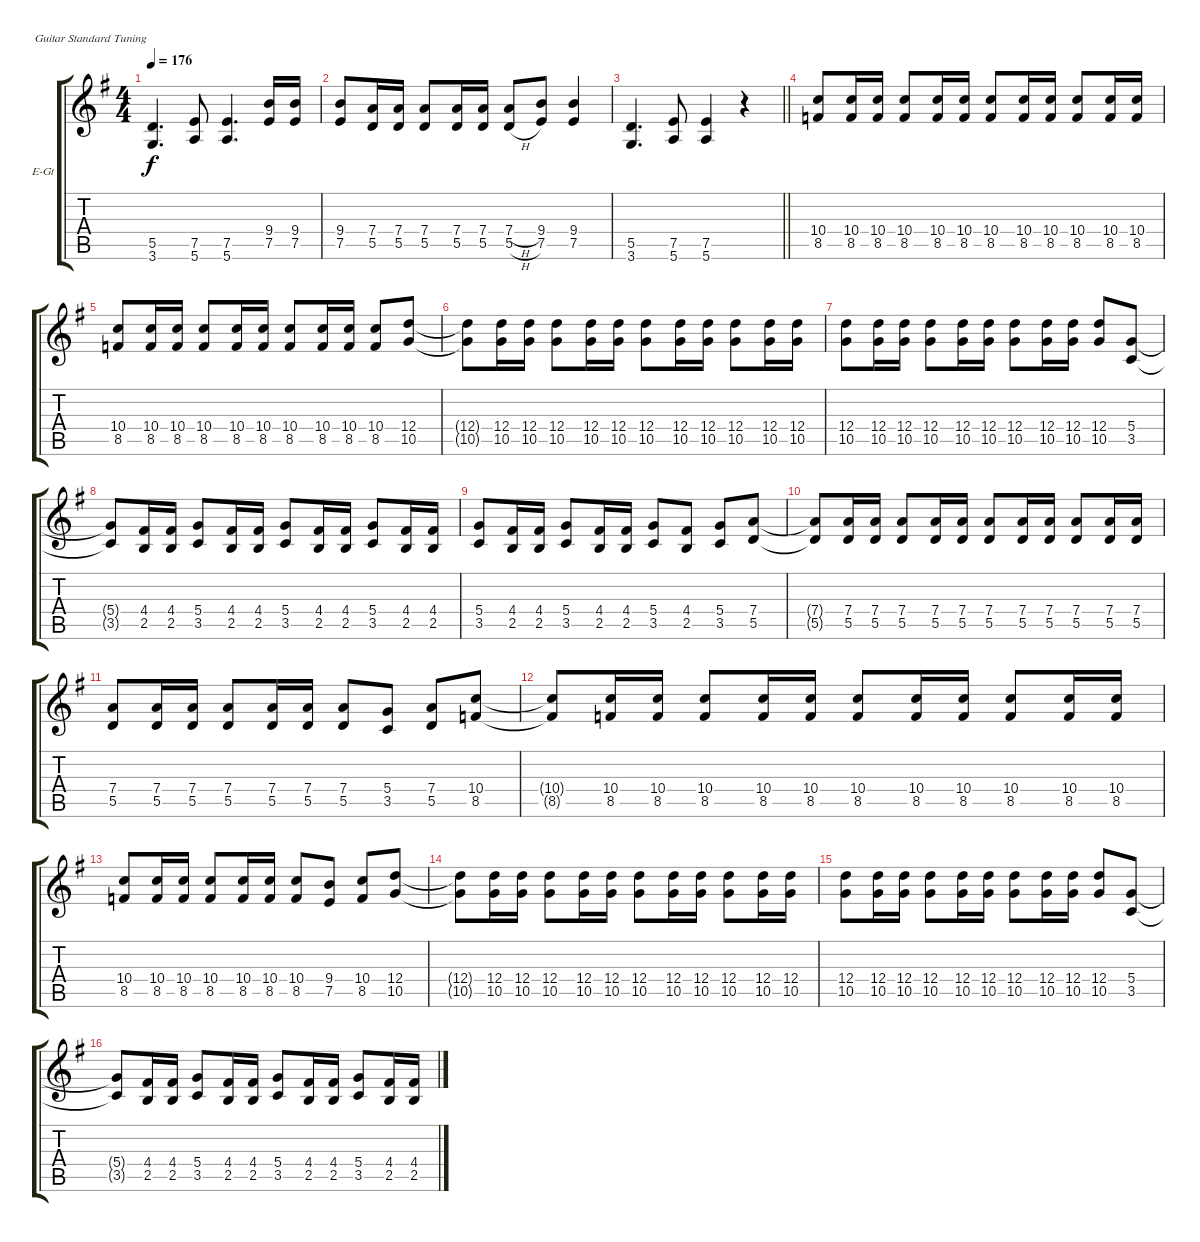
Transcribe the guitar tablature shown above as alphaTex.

\bracketExtendMode groupsimilarinstruments
\firstSystemTrackNameOrientation horizontal
\otherSystemsTrackNameOrientation horizontal
\track ("Guitar" "E-Gt") {instrument distortionguitar}
\staff {score tabs}
\tuning (E4 B3 G3 D3 A2 E2)
\ts (4 4)
\tempo 176
\clef g2
\scale
1.05549
\ks g
(5.5 3.6).4{d dy f} (7.5 5.6).8 (7.5 5.6).4{d} (9.4 7.5).16 (9.4 7.5).16 |
\scale
0.944515 (9.4 7.5).8 (7.4 5.5).16 (7.4 5.5).16 (7.4 5.5).8 (7.4 5.5).16 (7.4 5.5).16 (7.4{h} 5.5{h}).8 (9.4 7.5).8 (9.4 7.5).4 |
\scale
1.05549
\barLineRight lightlight
(5.5 3.6).4{d} (7.5 5.6).8 (7.5 5.6).4 r.4 |
\scale
0.944515 (10.4 8.5).8 (10.4 8.5).16 (10.4 8.5).16 (10.4 8.5).8 (10.4 8.5).16 (10.4 8.5).16 (10.4 8.5).8 (10.4 8.5).16 (10.4 8.5).16 (10.4 8.5).8 (10.4 8.5).16 (10.4 8.5).16 |
\scale
1.05549 (10.4 8.5).8 (10.4 8.5).16 (10.4 8.5).16 (10.4 8.5).8 (10.4 8.5).16 (10.4 8.5).16 (10.4 8.5).8 (10.4 8.5).16 (10.4 8.5).16 (10.4 8.5).8 (12.4 10.5).8 |
\scale
0.944515 (12.4{t} 10.5{t}).8 (12.4 10.5).16 (12.4 10.5).16 (12.4 10.5).8 (12.4 10.5).16 (12.4 10.5).16 (12.4 10.5).8 (12.4 10.5).16 (12.4 10.5).16 (12.4 10.5).8 (12.4 10.5).16 (12.4 10.5).16 |
\scale
1.05549 (12.4 10.5).8 (12.4 10.5).16 (12.4 10.5).16 (12.4 10.5).8 (12.4 10.5).16 (12.4 10.5).16 (12.4 10.5).8 (12.4 10.5).16 (12.4 10.5).16 (12.4 10.5).8 (3.5 5.4).8 |
\scale
0.944515 (5.4{t} 3.5{t}).8 (4.4 2.5).16 (4.4 2.5).16 (5.4 3.5).8 (4.4 2.5).16 (4.4 2.5).16 (5.4 3.5).8 (4.4 2.5).16 (4.4 2.5).16 (5.4 3.5).8 (4.4 2.5).16 (4.4 2.5).16 |
\scale
1.05549 (5.4 3.5).8 (4.4 2.5).16 (4.4 2.5).16 (5.4 3.5).8 (4.4 2.5).16 (4.4 2.5).16 (5.4 3.5).8 (2.5 4.4).8 (3.5 5.4).8 (7.4 5.5).8 |
\scale
0.944515 (7.4{t} 5.5{t}).8 (7.4 5.5).16 (7.4 5.5).16 (7.4 5.5).8 (7.4 5.5).16 (7.4 5.5).16 (7.4 5.5).8 (7.4 5.5).16 (7.4 5.5).16 (7.4 5.5).8 (7.4 5.5).16 (7.4 5.5).16 |
\scale
1.05549 (7.4 5.5).8 (7.4 5.5).16 (7.4 5.5).16 (7.4 5.5).8 (7.4 5.5).16 (7.4 5.5).16 (7.4 5.5).8 (5.4 3.5).8 (5.5 7.4).8 (10.4 8.5).8 |
\scale
0.944515 (10.4{t} 8.5{t}).8 (10.4 8.5).16 (10.4 8.5).16 (10.4 8.5).8 (10.4 8.5).16 (10.4 8.5).16 (10.4 8.5).8 (10.4 8.5).16 (10.4 8.5).16 (10.4 8.5).8 (10.4 8.5).16 (10.4 8.5).16 |
\scale
1.05549 (10.4 8.5).8 (10.4 8.5).16 (10.4 8.5).16 (10.4 8.5).8 (10.4 8.5).16 (10.4 8.5).16 (8.5 10.4).8 (7.5 9.4).8 (8.5 10.4).8 (12.4 10.5).8 |
\scale
0.944515 (12.4{t} 10.5{t}).8 (12.4 10.5).16 (12.4 10.5).16 (12.4 10.5).8 (12.4 10.5).16 (12.4 10.5).16 (12.4 10.5).8 (12.4 10.5).16 (12.4 10.5).16 (12.4 10.5).8 (12.4 10.5).16 (12.4 10.5).16 |
\scale
1.05549 (12.4 10.5).8 (12.4 10.5).16 (12.4 10.5).16 (12.4 10.5).8 (12.4 10.5).16 (12.4 10.5).16 (12.4 10.5).8 (12.4 10.5).16 (12.4 10.5).16 (12.4 10.5).8 (3.5 5.4).8 |
\scale
0.944515 (5.4{t} 3.5{t}).8 (4.4 2.5).16 (4.4 2.5).16 (5.4 3.5).8 (4.4 2.5).16 (4.4 2.5).16 (5.4 3.5).8 (4.4 2.5).16 (4.4 2.5).16 (5.4 3.5).8 (4.4 2.5).16 (4.4 2.5).16
